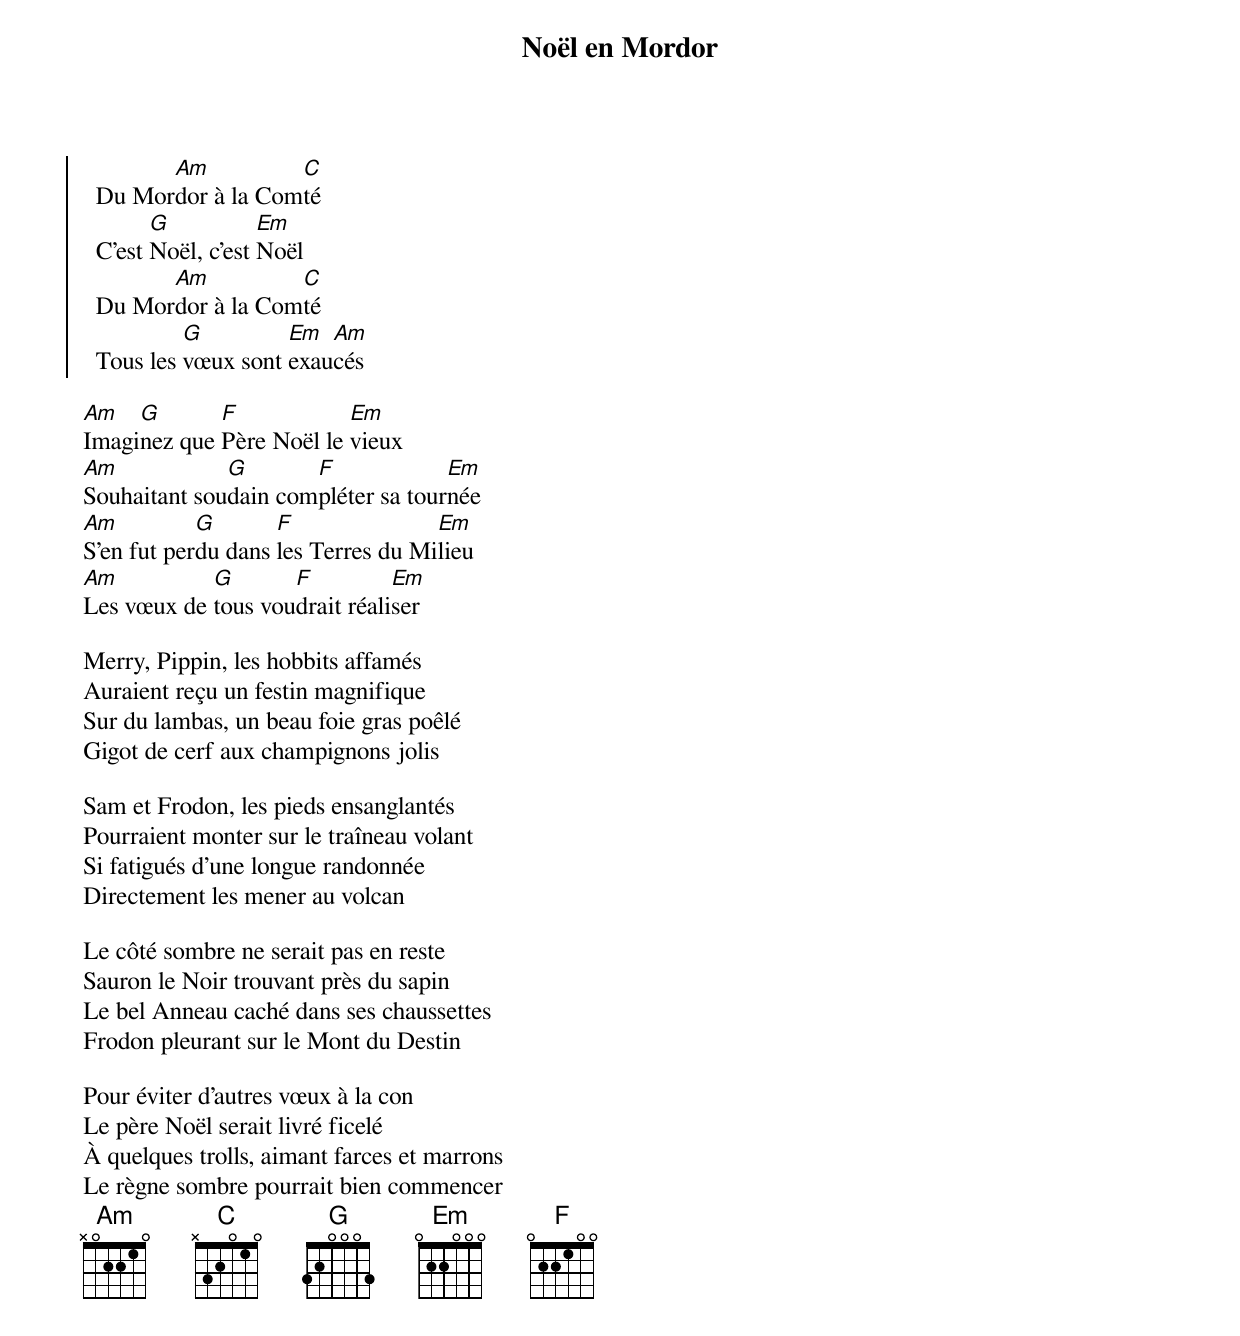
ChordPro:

{title: Noël en Mordor}
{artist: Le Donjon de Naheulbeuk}
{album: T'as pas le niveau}
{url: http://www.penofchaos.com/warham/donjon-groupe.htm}
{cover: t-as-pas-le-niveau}
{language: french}
{columns: 2}
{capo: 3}
{define: Am frets X 0 2 2 1 0}
{define: C frets X 3 2 0 1 0}
{define: G frets 3 2 0 0 0 3}
{define: Em frets 0 2 2 0 0 0}
{define: F base-fret 1 frets 0 2 2 1 0 0}

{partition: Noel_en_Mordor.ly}

{start_of_chorus}
  Du Mor[Am]dor à la Com[C]té
  C'est [G]Noël, c'est [Em]Noël
  Du Mor[Am]dor à la Com[C]té
  Tous les [G]vœux sont [Em]exau[Am]cés
{end_of_chorus}

[Am]Imagi[G]nez que [F]Père Noël le [Em]vieux
[Am]Souhaitant sou[G]dain com[F]pléter sa tour[Em]née
[Am]S'en fut per[G]du dans [F]les Terres du Mi[Em]lieu
[Am]Les vœux de [G]tous vou[F]drait réali[Em]ser

Merry, Pippin, les hobbits affamés
Auraient reçu un festin magnifique
Sur du lambas, un beau foie gras poêlé
Gigot de cerf aux champignons jolis

Sam et Frodon, les pieds ensanglantés
Pourraient monter sur le traîneau volant
Si fatigués d'une longue randonnée
Directement les mener au volcan

Le côté sombre ne serait pas en reste
Sauron le Noir trouvant près du sapin
Le bel Anneau caché dans ses chaussettes
Frodon pleurant sur le Mont du Destin

Pour éviter d'autres vœux à la con
Le père Noël serait livré ficelé
À quelques trolls, aimant farces et marrons
Le règne sombre pourrait bien commencer
